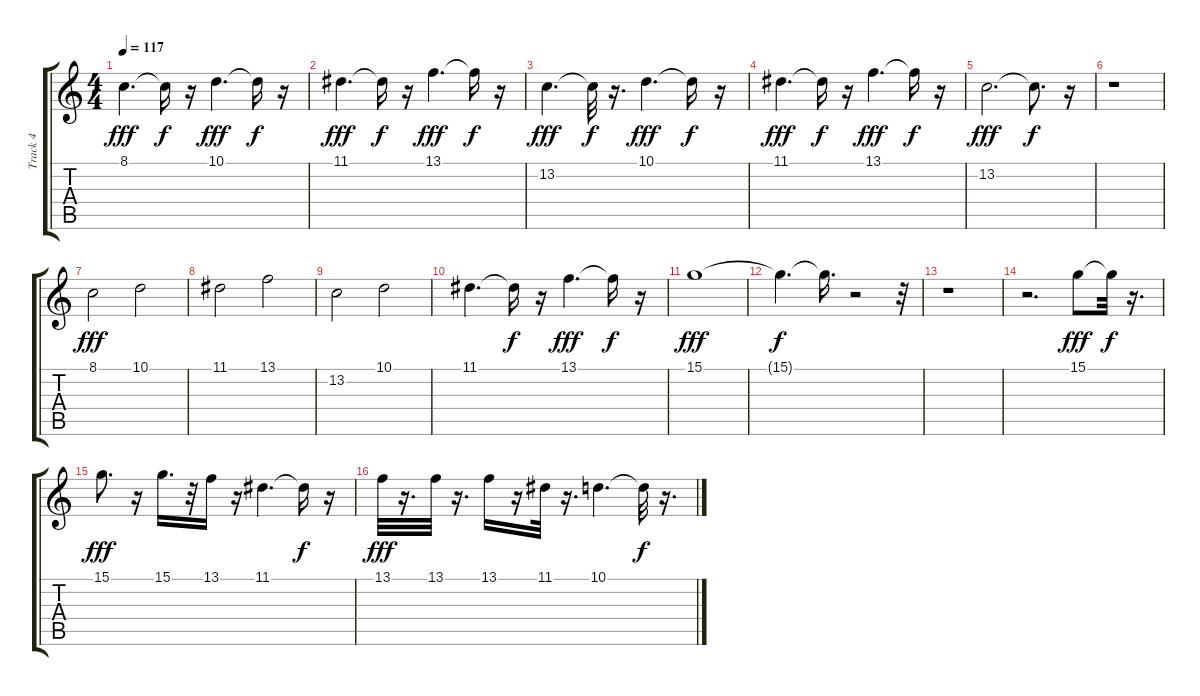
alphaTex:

\track ("Track 4" "Track 4") {instrument panflute}
\staff {score tabs}
\tuning (E4 B3 G3 D3 A2 E2) {hide}
\ts (4 4)
\tempo 117
\clef g2
\ks c
8.1.4{d dy fff} 8.1{t}.16{dy f} r.16 10.1.4{d dy fff} 10.1{t}.16{dy f} r.16 |
11.1.4{d dy fff} 11.1{t}.16{dy f} r.16 13.1.4{d dy fff} 13.1{t}.16{dy f} r.16 |
13.2.4{d dy fff} 13.2{t}.32{dy f} r.16{d} 10.1.4{d dy fff} 10.1{t}.16{dy f} r.16 |
11.1.4{d dy fff} 11.1{t}.16{dy f} r.16 13.1.4{d dy fff} 13.1{t}.16{dy f} r.16 |
13.2.2{d dy fff} 13.2{t}.8{d dy f} r.16 |
r.1 |
8.1.2{dy fff} 10.1.2 |
11.1.2 13.1.2 |
13.2.2 10.1.2 |
11.1.4{d} 11.1{t}.16{dy f} r.16 13.1.4{d dy fff} 13.1{t}.16{dy f} r.16 |
15.1.1{dy fff} |
15.1{t}.4{d dy f} 15.1{t}.16{d} r.2 r.32 |
r.1 |
r.2{d} 15.1.8{dy fff} 15.1{t}.32{dy f} r.16{d} |
15.1.8{d dy fff} r.16 15.1.16{d} r.32 13.1.16 r.16 11.1.4{d} 11.1{t}.16{dy f} r.16 |
13.1.32{dy fff} r.16{d} 13.1.32 r.16{d} 13.1.16 r.16 11.1.32 r.16{d} 10.1.4{d} 10.1{t}.32{dy f} r.16{d}
